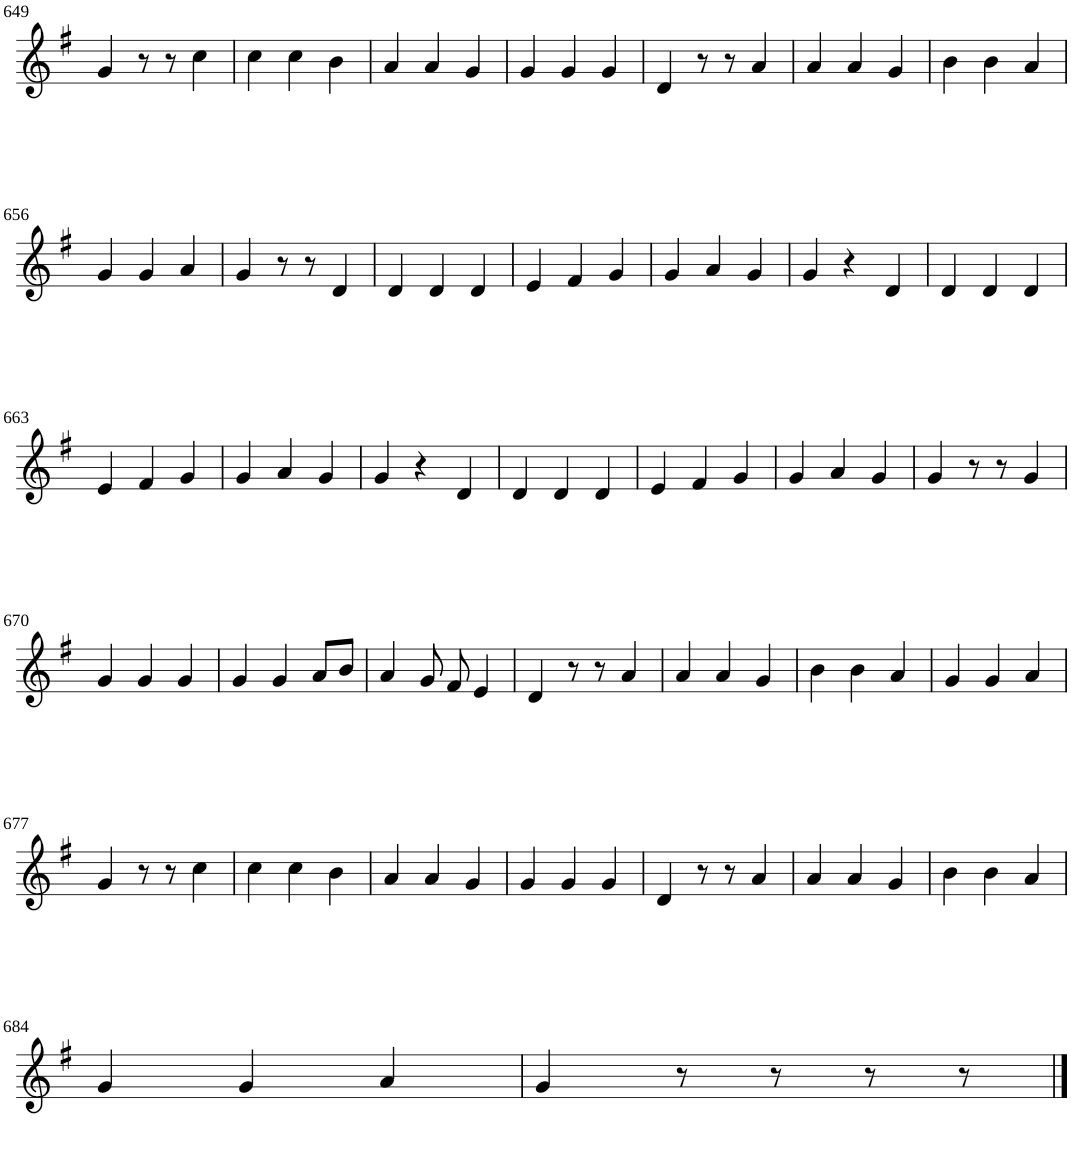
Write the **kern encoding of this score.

**kern
*part1
*staff1
*I"Violin
!!LO:PB:g=z
*clefG2
*k[f#]
*G:
*M6/8
=649
4g/
8r
8r
4cc\
=650
4cc\
4cc\
4b\
=651
4a/
4a/
4g/
=652
4g/
4g/
4g/
=653
4d/
8r
8r
4a/
=654
4a/
4a/
4g/
=655
4b\
4b\
4a/
!!LO:LB:g=z
=656
4g/
4g/
4a/
=657
4g/
8r
8r
4d/
=658
4d/
4d/
4d/
=659
4e/
4f#/
4g/
=660
4g/
4a/
4g/
=661
4g/
4r
4d/
=662
4d/
4d/
4d/
!!LO:LB:g=z
=663
4e/
4f#/
4g/
=664
4g/
4a/
4g/
=665
4g/
4r
4d/
=666
4d/
4d/
4d/
=667
4e/
4f#/
4g/
=668
4g/
4a/
4g/
=669
4g/
8r
8r
4g/
!!LO:LB:g=z
=670
4g/
4g/
4g/
=671
4g/
4g/
8a/L
8b/J
=672
4a/
8g/
8f#/
4e/
=673
4d/
8r
8r
4a/
=674
4a/
4a/
4g/
=675
4b\
4b\
4a/
=676
4g/
4g/
4a/
!!LO:LB:g=z
=677
4g/
8r
8r
4cc\
=678
4cc\
4cc\
4b\
=679
4a/
4a/
4g/
=680
4g/
4g/
4g/
=681
4d/
8r
8r
4a/
=682
4a/
4a/
4g/
=683
4b\
4b\
4a/
!!LO:LB:g=z
=684
4g/
4g/
4a/
=685
4g/
8r
8r
8r
8r
==
*-
